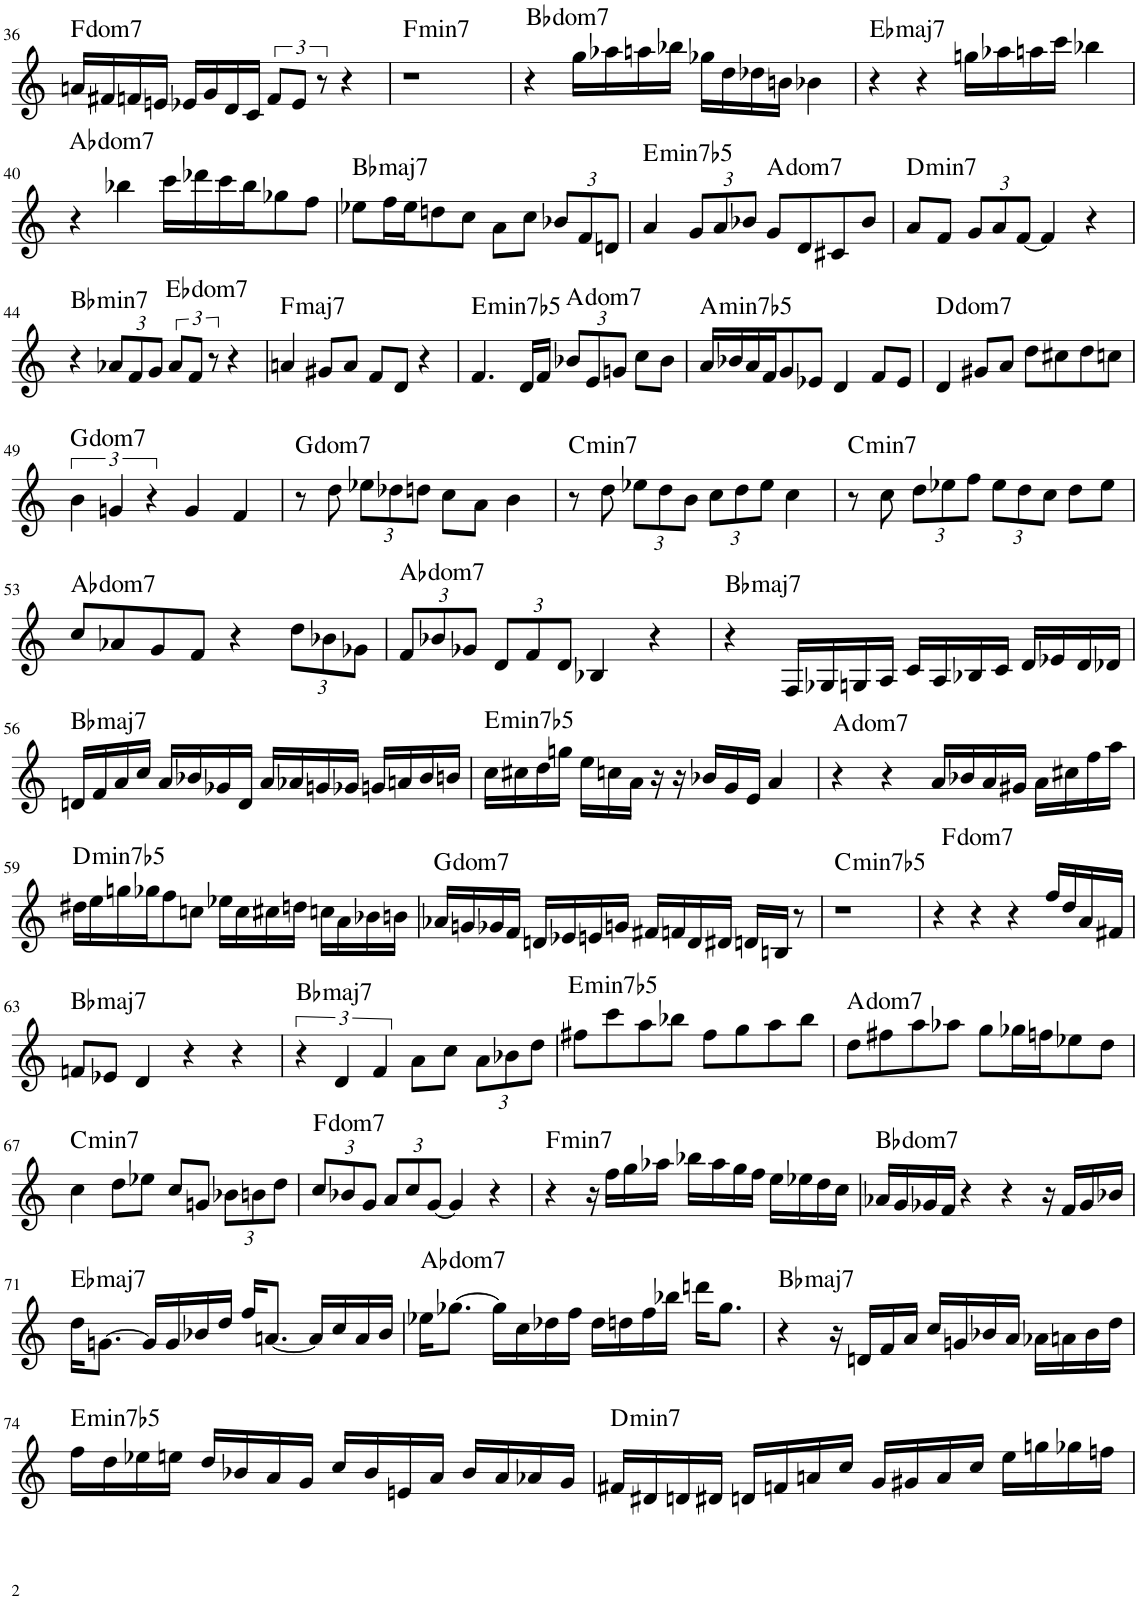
**kern	**harte
*part1	*part1
*staff1	*
*I"Piano	*
*I'Pno.	*
!!LO:PB:g=z
*clefG2	*
*k[]	*
*M4/4	*
=36	=36
!	!LO:H:kt=dom
16an/LL	.
16f#X/	.
16fn/	.
16en/JJ	.
16e-X/LL	.
16g/	.
16d/	.
16c/JJ	.
12f/L	.
12e-/J	.
12r	.
4r	.
=37	=37
!	!LO:H:kt=min7
1r	F:min7
=38	=38
!	!LO:H:kt=dom
4r	.
16gg\LL	.
16aa-X\	.
16aan\	.
16bb-X\JJ	.
16gg-X\LL	.
16dd\	.
16dd-X\	.
16bn\JJ	.
4b-X\	.
=39	=39
!	!LO:H:kt=maj7
4r	Eb:maj7
4r	.
16ggn\LL	.
16aa-X\	.
16aan\	.
16ccc\JJ	.
4bb-X\	.
!!LO:LB:g=z
=40	=40
!	!LO:H:kt=dom
4r	.
4bb-X\	.
16ccc\LL	.
16ddd-X\	.
16ccc\	.
16bb-\J	.
8gg-X\	.
8ff\J	.
=41	=41
!	!LO:H:kt=maj7
8ee-X\L	Bb:maj7
16ff\L	.
16ee-\J	.
8ddn\	.
8cc\J	.
8a\L	.
8cc\J	.
*Xbrackettup	*
12b-X/L	.
12f/	.
12dn/J	.
=42	=42
!	!LO:H:kt=min7b5
4a/	E:hdim7
12g/L	.
12a/	.
12b-X/J	.
!	!LO:H:kt=dom
8g/L	.
8d/	.
8c#X/	.
8b-/J	.
=43	=43
!	!LO:H:kt=min7
8a/L	D:min7
8f/J	.
12g/L	.
12a/	.
[12f/J	.
4f/]	.
4r	.
!!LO:LB:g=z
=44	=44
!	!LO:H:kt=min7
4r	Bb:min7
12a-X/L	.
12f/	.
12g/J	.
*brackettup	*
!	!LO:H:kt=dom
12a-/L	.
12f/J	.
12r	.
4r	.
=45	=45
!	!LO:H:kt=maj7
4an/	F:maj7
8g#X/L	.
8a/J	.
8f/L	.
8d/J	.
4r	.
=46	=46
!	!LO:H:kt=min7b5
4.f/	E:hdim7
16d/LL	.
16f/JJ	.
*Xbrackettup	*
!	!LO:H:kt=dom
12b-X/L	.
12e/	.
12gn/J	.
8cc\L	.
8b-\J	.
=47	=47
!	!LO:H:kt=min7b5
16a/LL	A:hdim7
16b-X/	.
16a/	.
16f/J	.
8g/	.
8e-X/J	.
4d/	.
8f/L	.
8e-/J	.
=48	=48
!	!LO:H:kt=dom
4d/	.
8g#X/L	.
8a/J	.
8dd\L	.
8cc#X\	.
8dd\	.
8ccn\J	.
!!LO:LB:g=z
=49	=49
*brackettup	*
!	!LO:H:kt=dom
6b\	.
6gn/	.
6r	.
4g/	.
4f/	.
=50	=50
!	!LO:H:kt=dom
8r	.
8dd\	.
*Xbrackettup	*
12ee-X\L	.
12dd-X\	.
12ddn\J	.
8cc\L	.
8a\J	.
4b\	.
=51	=51
!	!LO:H:kt=min7
8r	C:min7
8dd\	.
12ee-X\L	.
12dd\	.
12b\J	.
12cc\L	.
12dd\	.
12ee-\J	.
4cc\	.
=52	=52
!	!LO:H:kt=min7
8r	C:min7
8cc\	.
12dd\L	.
12ee-X\	.
12ff\J	.
12ee-\L	.
12dd\	.
12cc\J	.
8dd\L	.
8ee-\J	.
!!LO:LB:g=z
=53	=53
!	!LO:H:kt=dom
8cc/L	.
8a-X/	.
8g/	.
8f/J	.
4r	.
12dd\L	.
12b-X\	.
12g-X\J	.
=54	=54
!	!LO:H:kt=dom
12f/L	.
12b-X/	.
12g-X/J	.
12d/L	.
12f/	.
12d/J	.
4B-X/	.
4r	.
=55	=55
!	!LO:H:kt=maj7
4r	Bb:maj7
16F/LL	.
16G-X/	.
16Gn/	.
16A/JJ	.
16c/LL	.
16A/	.
16B-X/	.
16c/JJ	.
16d/LL	.
16e-X/	.
16d/	.
16d-X/JJ	.
!!LO:LB:g=z
=56	=56
!	!LO:H:kt=maj7
16dn/LL	Bb:maj7
16f/	.
16a/	.
16cc/JJ	.
16a/LL	.
16b-X/	.
16g-X/	.
16d/JJ	.
16a/LL	.
16a-X/	.
16gn/	.
16g-X/JJ	.
16gn/LL	.
16an/	.
16b-/	.
16bn/JJ	.
=57	=57
!	!LO:H:kt=min7b5
16cc\LL	E:hdim7
16cc#X\	.
16dd\	.
16ggn\JJ	.
16ee\LL	.
16ccn\	.
16a\JJ	.
16r	.
16r	.
16b-X/LL	.
16g/	.
16e/JJ	.
4a/	.
=58	=58
!	!LO:H:kt=dom
4r	.
4r	.
16a/LL	.
16b-X/	.
16a/	.
16g#X/JJ	.
16a\LL	.
16cc#X\	.
16ff\	.
16aa\JJ	.
!!LO:LB:g=z
=59	=59
!	!LO:H:kt=min7b5
16dd#X\LL	D:hdim7
16ee\	.
16ggn\	.
16gg-X\J	.
8ff\	.
8ccn\J	.
16ee-X\LL	.
16cc\	.
16cc#X\	.
16ddn\JJ	.
16ccn\LL	.
16a\	.
16b-X\	.
16bn\JJ	.
=60	=60
!	!LO:H:kt=dom
16a-X/LL	.
16gn/	.
16g-X/	.
16f/JJ	.
16dn/LL	.
16e-X/	.
16en/	.
16gn/JJ	.
16f#X/LL	.
16fn/	.
16d/	.
16d#X/JJ	.
16dn/LL	.
16Bn/JJ	.
8r	.
=61	=61
!	!LO:H:kt=min7b5
1r	C:hdim7
=62	=62
!	!LO:H:kt=dom
4r	.
4r	.
4r	.
16ff/LL	.
16dd/	.
16a/	.
16f#X/JJ	.
!!LO:LB:g=z
=63	=63
!	!LO:H:kt=maj7
8fn/L	Bb:maj7
8e-X/J	.
4d/	.
4r	.
4r	.
=64	=64
*brackettup	*
!	!LO:H:kt=maj7
6r	Bb:maj7
6d/	.
6f/	.
8a\L	.
8cc\J	.
*Xbrackettup	*
12a\L	.
12b-X\	.
12dd\J	.
=65	=65
!	!LO:H:kt=min7b5
8ff#X\L	E:hdim7
8ccc\	.
8aa\	.
8bb-X\J	.
8ff#\L	.
8gg\	.
8aa\	.
8bb-\J	.
=66	=66
!	!LO:H:kt=dom
8dd\L	.
8ff#X\	.
8aa\	.
8aa-X\J	.
8gg\L	.
16gg-X\L	.
16ffn\J	.
8ee-X\	.
8dd\J	.
!!LO:LB:g=z
=67	=67
!	!LO:H:kt=min7
4cc\	C:min7
8dd\L	.
8ee-X\J	.
8cc/L	.
8gn/J	.
12b-X\L	.
12bn\	.
12dd\J	.
=68	=68
!	!LO:H:kt=dom
12cc/L	.
12b-X/	.
12g/J	.
12a/L	.
12cc/	.
[12g/J	.
4g/]	.
4r	.
=69	=69
!	!LO:H:kt=min7
4r	F:min7
16r	.
16ff\LL	.
16gg\	.
16aa-X\JJ	.
16bb-X\LL	.
16aa-\	.
16gg\	.
16ff\JJ	.
16ee\LL	.
16ee-X\	.
16dd\	.
16cc\JJ	.
=70	=70
!	!LO:H:kt=dom
16a-X/LL	.
16g/	.
16g-X/	.
16f/JJ	.
4r	.
4r	.
16r	.
16f/LL	.
16g-/	.
16b-X/JJ	.
!!LO:LB:g=z
=71	=71
!	!LO:H:kt=maj7
16dd\KL	Eb:maj7
[8.gn\J	.
16g/LL]	.
16g/	.
16b-X/	.
16dd/JJ	.
16ff/KL	.
[8.an/J	.
16a/LL]	.
16cc/	.
16a/	.
16b-/JJ	.
=72	=72
!	!LO:H:kt=dom
16ee-X\KL	.
[8.gg-X\J	.
16gg-\LL]	.
16cc\	.
16dd-X\	.
16ff\JJ	.
16dd-\LL	.
16ddn\	.
16ff\	.
16bb-X\JJ	.
16dddn\KL	.
8.gg-\J	.
=73	=73
!	!LO:H:kt=maj7
4r	Bb:maj7
16r	.
16dn/LL	.
16f/	.
16a/JJ	.
16cc/LL	.
16gn/	.
16b-X/	.
16a/JJ	.
16a-X\LL	.
16an\	.
16b-\	.
16dd\JJ	.
!!LO:LB:g=z
=74	=74
!	!LO:H:kt=min7b5
16ff\LL	E:hdim7
16dd\	.
16ee-X\	.
16een\JJ	.
16dd/LL	.
16b-X/	.
16a/	.
16g/JJ	.
16cc/LL	.
16b-/	.
16en/	.
16a/JJ	.
16b-/LL	.
16a/	.
16a-X/	.
16g/JJ	.
=75	=75
!	!LO:H:kt=min7
16f#X/LL	D:min7
16d#X/	.
16dn/	.
16d#X/JJ	.
16dn/LL	.
16fn/	.
16an/	.
16cc/JJ	.
16g/LL	.
16g#X/	.
16a/	.
16cc/JJ	.
16ee\LL	.
16ggn\	.
16gg-X\	.
16ffn\JJ	.
=	=
*-	*-
